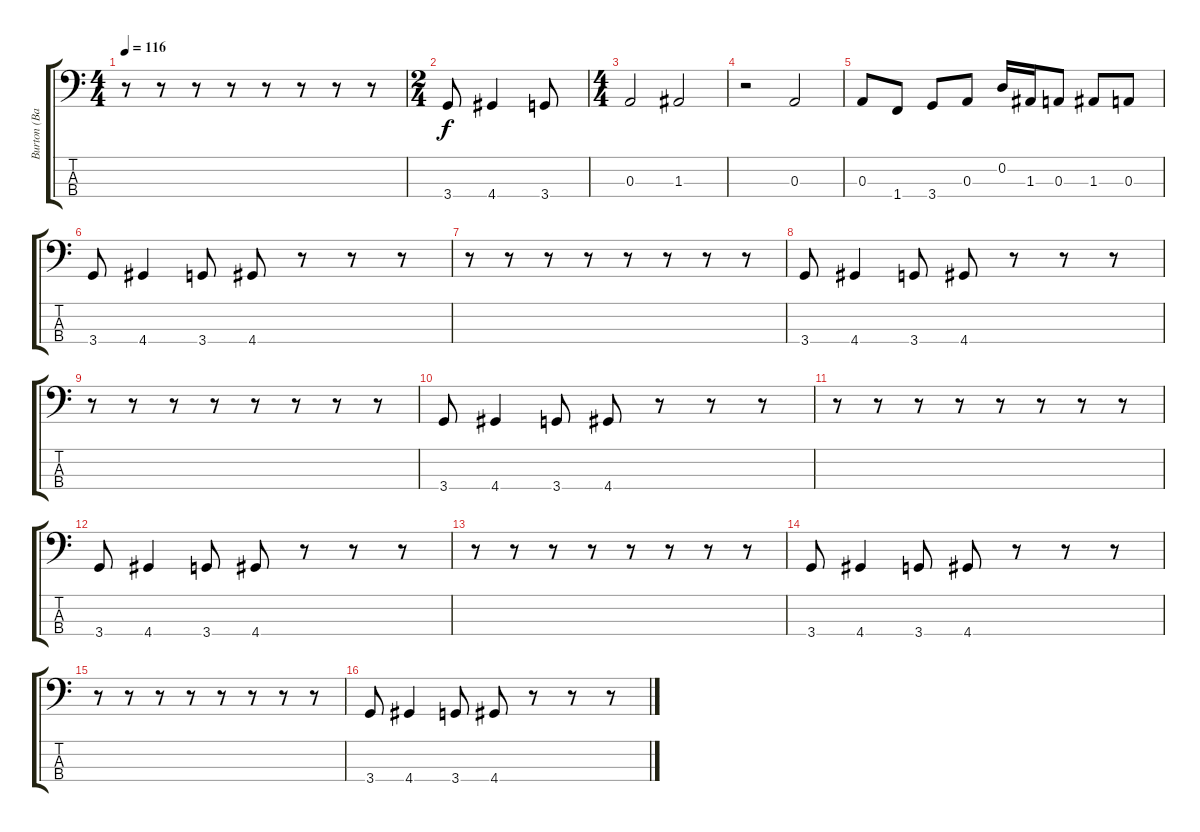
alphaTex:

\track ("Burton (Bass)" "Burton (Ba") {instrument electricbassfinger}
\staff {score tabs}
\tuning (G2 D2 A1 E1) {hide}
\ts (4 4)
\tempo 116
\clef f4
\ks c
r.8{dy f} r.8 r.8 r.8 r.8 r.8 r.8 r.8 |
\ts (2 4)
3.4.8 4.4.4 3.4.8 |
\ts (4 4)
0.3.2 1.3.2 |
r.2 0.3.2 |
0.3.8 1.4.8 3.4.8 0.3.8 0.2.16 1.3.16 0.3.8 1.3.8 0.3.8 |
3.4.8 4.4.4 3.4.8 4.4.8 r.8 r.8 r.8 |
r.8 r.8 r.8 r.8 r.8 r.8 r.8 r.8 |
3.4.8 4.4.4 3.4.8 4.4.8 r.8 r.8 r.8 |
r.8 r.8 r.8 r.8 r.8 r.8 r.8 r.8 |
3.4.8 4.4.4 3.4.8 4.4.8 r.8 r.8 r.8 |
r.8 r.8 r.8 r.8 r.8 r.8 r.8 r.8 |
3.4.8 4.4.4 3.4.8 4.4.8 r.8 r.8 r.8 |
r.8 r.8 r.8 r.8 r.8 r.8 r.8 r.8 |
3.4.8 4.4.4 3.4.8 4.4.8 r.8 r.8 r.8 |
r.8 r.8 r.8 r.8 r.8 r.8 r.8 r.8 |
3.4.8 4.4.4 3.4.8 4.4.8 r.8 r.8 r.8
